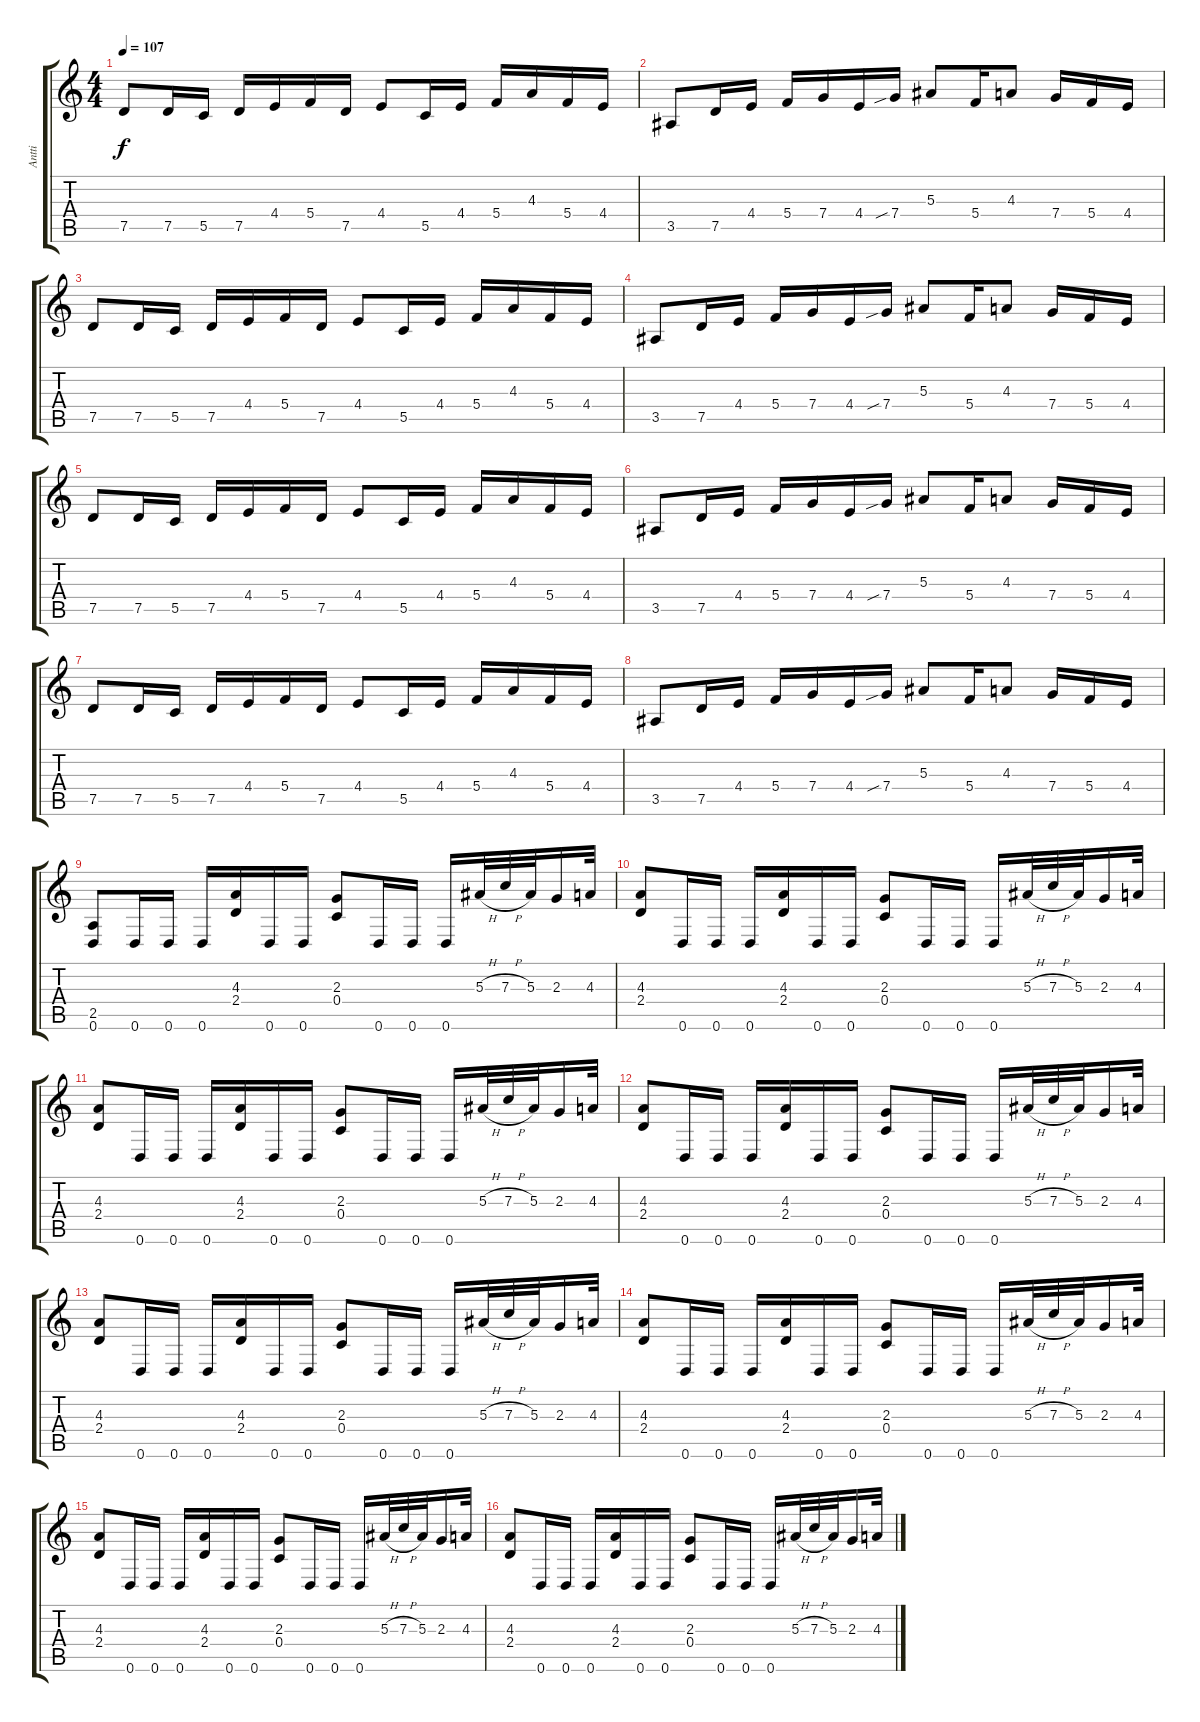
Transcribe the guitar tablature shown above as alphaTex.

\track ("Antti" "Antti") {instrument distortionguitar}
\staff {score tabs}
\tuning (D4 A3 F3 C3 G2 D2) {hide}
\ts (4 4)
\tempo 107
\clef g2
\ks c
7.5.8{dy f instrument distortionguitar} 7.5.16 5.5.16 7.5.16 4.4.16 5.4.16 7.5.16 4.4.8 5.5.16 4.4.16 5.4.16 4.3.16 5.4.16 4.4.16 |
3.5.8 7.5.16 4.4.16 5.4.16 7.4.16 4.4.16 7.4{sib}.16 5.3.8 5.4.16 4.3.8 7.4.16 5.4.16 4.4.16 |
7.5.8 7.5.16 5.5.16 7.5.16 4.4.16 5.4.16 7.5.16 4.4.8 5.5.16 4.4.16 5.4.16 4.3.16 5.4.16 4.4.16 |
3.5.8 7.5.16 4.4.16 5.4.16 7.4.16 4.4.16 7.4{sib}.16 5.3.8 5.4.16 4.3.8 7.4.16 5.4.16 4.4.16 |
7.5.8 7.5.16 5.5.16 7.5.16 4.4.16 5.4.16 7.5.16 4.4.8 5.5.16 4.4.16 5.4.16 4.3.16 5.4.16 4.4.16 |
3.5.8 7.5.16 4.4.16 5.4.16 7.4.16 4.4.16 7.4{sib}.16 5.3.8 5.4.16 4.3.8 7.4.16 5.4.16 4.4.16 |
7.5.8 7.5.16 5.5.16 7.5.16 4.4.16 5.4.16 7.5.16 4.4.8 5.5.16 4.4.16 5.4.16 4.3.16 5.4.16 4.4.16 |
3.5.8 7.5.16 4.4.16 5.4.16 7.4.16 4.4.16 7.4{sib}.16 5.3.8 5.4.16 4.3.8 7.4.16 5.4.16 4.4.16 |
(2.5 0.6).8 0.6.16 0.6.16 0.6.16 (4.3 2.4).16 0.6.16 0.6.16 (2.3 0.4).8 0.6.16 0.6.16 0.6.16 5.3{h}.32 7.3{h}.32 5.3.32 2.3.16 4.3.32 |
(4.3 2.4).8 0.6.16 0.6.16 0.6.16 (4.3 2.4).16 0.6.16 0.6.16 (2.3 0.4).8 0.6.16 0.6.16 0.6.16 5.3{h}.32 7.3{h}.32 5.3.32 2.3.16 4.3.32 |
(4.3 2.4).8 0.6.16 0.6.16 0.6.16 (4.3 2.4).16 0.6.16 0.6.16 (2.3 0.4).8 0.6.16 0.6.16 0.6.16 5.3{h}.32 7.3{h}.32 5.3.32 2.3.16 4.3.32 |
(4.3 2.4).8 0.6.16 0.6.16 0.6.16 (4.3 2.4).16 0.6.16 0.6.16 (2.3 0.4).8 0.6.16 0.6.16 0.6.16 5.3{h}.32 7.3{h}.32 5.3.32 2.3.16 4.3.32 |
(4.3 2.4).8 0.6.16 0.6.16 0.6.16 (4.3 2.4).16 0.6.16 0.6.16 (2.3 0.4).8 0.6.16 0.6.16 0.6.16 5.3{h}.32 7.3{h}.32 5.3.32 2.3.16 4.3.32 |
(4.3 2.4).8 0.6.16 0.6.16 0.6.16 (4.3 2.4).16 0.6.16 0.6.16 (2.3 0.4).8 0.6.16 0.6.16 0.6.16 5.3{h}.32 7.3{h}.32 5.3.32 2.3.16 4.3.32 |
(4.3 2.4).8 0.6.16 0.6.16 0.6.16 (4.3 2.4).16 0.6.16 0.6.16 (2.3 0.4).8 0.6.16 0.6.16 0.6.16 5.3{h}.32 7.3{h}.32 5.3.32 2.3.16 4.3.32 |
(4.3 2.4).8 0.6.16 0.6.16 0.6.16 (4.3 2.4).16 0.6.16 0.6.16 (2.3 0.4).8 0.6.16 0.6.16 0.6.16 5.3{h}.32 7.3{h}.32 5.3.32 2.3.16 4.3.32
